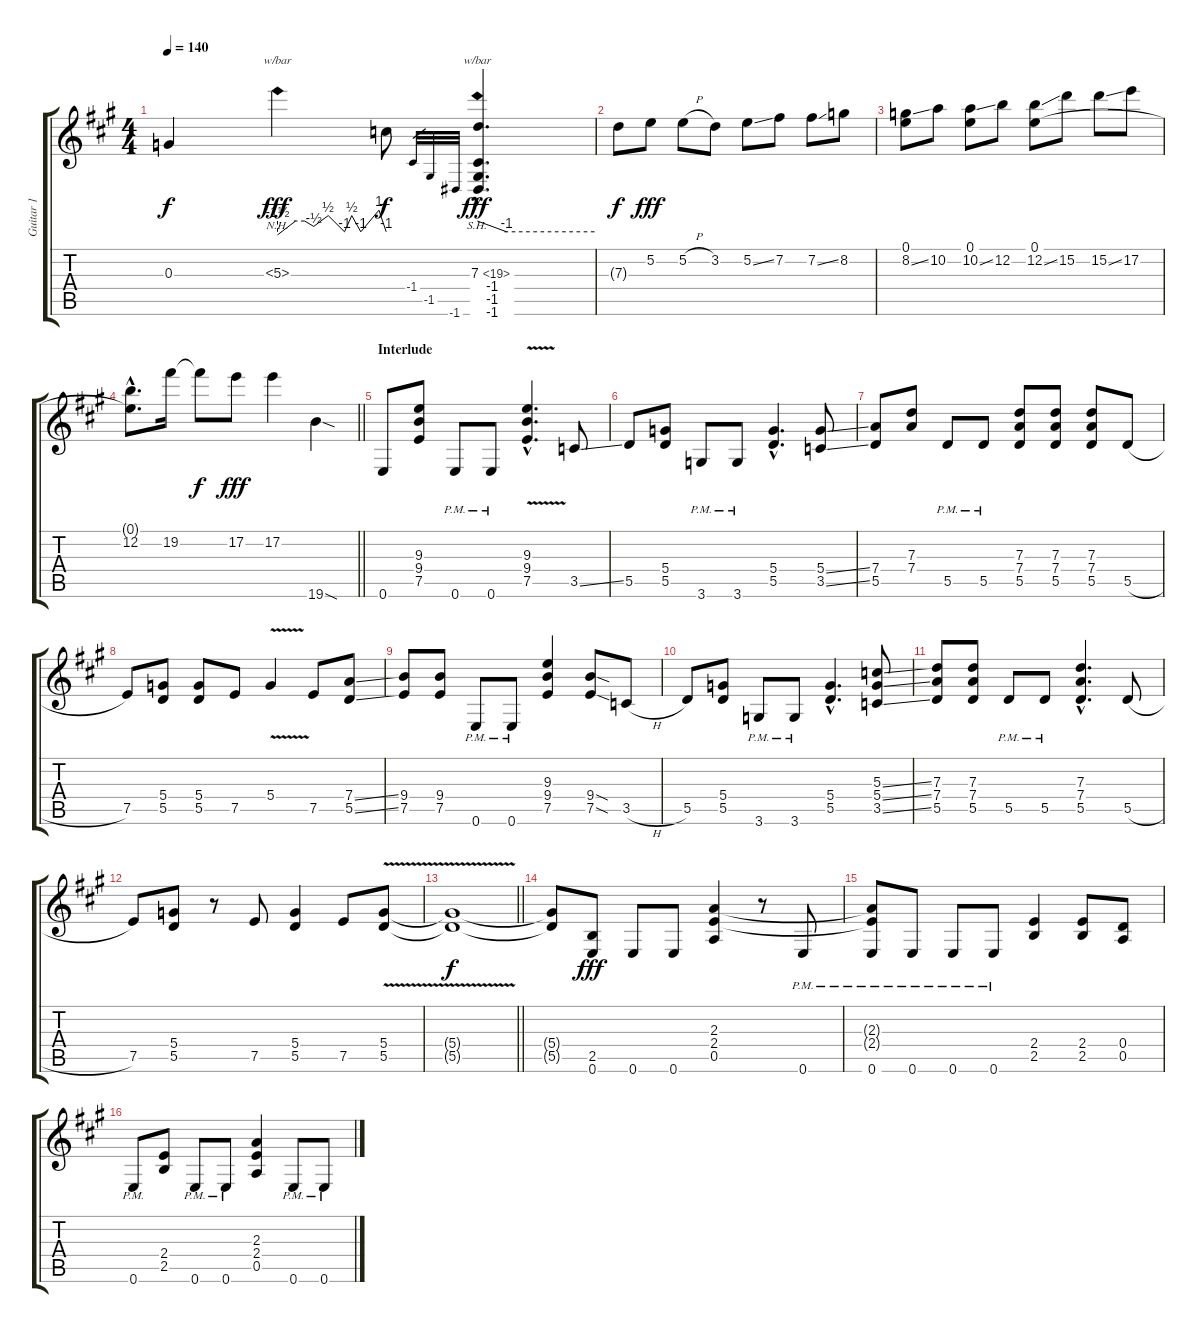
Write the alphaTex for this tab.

\track ("Guitar 1" "Guitar 1") {instrument distortionguitar}
\staff {score tabs}
\tuning (E4 B3 G3 D3 A2 E2) {hide}
\ts (4 4)
\tempo 140
\clef g2
\ks a
0.3{t}.4{dy f} 5.3{nh}.4{tbe (custom default 0 -6 10 0 15 0 20 -2 28 2 37 -4 41 2 46 -4 56 4 60 -4) dy fff} 5.3{t}.8{dy f} -1.4.32{gr} -1.5.32{gr} -1.6.32{gr} (7.3{sh 12 hac} -1.4{hac} -1.5{hac} -1.6{hac}).4{d tbe (custom default 0 0 15 -4 60 -4) dy fff} |
7.3{t}.8{dy f} 5.2.8{dy fff} 5.2{h}.8 3.2.8 5.2{ss}.8 7.2.8 7.2{ss}.8 8.2.8 |
(0.1 8.2{ss}).8 10.2.8 (0.1 10.2{ss}).8 12.2.8 (0.1 12.2{ss}).8 15.2.8 15.2{ss}.8 17.2.8 |
\barLineRight lightlight
(0.1{hac t} 12.2{hac}).8{d} 19.2.16 19.2{t}.8{dy f} 17.2.8{dy fff} 17.2.4 19.6{sod}.4 |
\section ("" "Interlude")
0.6.8 (9.3 9.4 7.5).8 0.6{pm}.8 0.6{pm}.8 (9.3{v hac} 9.4{v hac} 7.5{v hac}).4{d} 3.5{ss}.8 |
5.5.8 (5.4 5.5).8 3.6{pm}.8 3.6{pm}.8 (5.4{hac} 5.5{hac}).4{d} (5.4{ss} 3.5{ss}).8 |
(7.4 5.5).8 (7.3 7.4).8 5.5{pm}.8 5.5{pm}.8 (7.3 7.4 5.5).8 (7.3 7.4 5.5).8 (7.3 7.4 5.5).8 5.5{h}.8 |
7.5.8 (5.4 5.5).8 (5.4 5.5).8 7.5.8 5.4{v}.4 7.5.8 (7.4{ss} 5.5{ss}).8 |
(9.4 7.5).8 (9.4 7.5).8 0.6{pm}.8 0.6{pm}.8 (9.3 9.4 7.5).4 (9.4{sod} 7.5{sod}).8 3.5{h}.8 |
5.5.8 (5.4 5.5).8 3.6{pm}.8 3.6{pm}.8 (5.4{hac} 5.5{hac}).4{d} (5.3{ss} 5.4{ss} 3.5{ss}).8 |
(7.3 7.4 5.5).8 (7.3 7.4 5.5).8 5.5{pm}.8 5.5{pm}.8 (7.3{hac} 7.4{hac} 5.5{hac}).4{d} 5.5{h}.8 |
7.5.8 (5.4 5.5).8 r.8 7.5.8 (5.4 5.5).4 7.5.8 (5.4{v} 5.5{v}).8 |
\barLineRight lightlight
(5.4{t} 5.5{t}).1{dy f} |
(5.4{t} 5.5{t}).8 (2.5 0.6).8{dy fff} 0.6.8 0.6.8 (2.3 2.4 0.5).4 r.8 0.6{pm}.8 |
(2.3{t} 2.4{t} 0.6{pm}).8 0.6{pm}.8 0.6{pm}.8 0.6{pm}.8 (2.4 2.5).4 (2.4 2.5).8 (0.4 0.5).8 |
0.6{pm}.8 (2.4 2.5).8 0.6{pm}.8 0.6{pm}.8 (2.3 2.4 0.5).4 0.6{pm}.8 0.6{pm}.8
